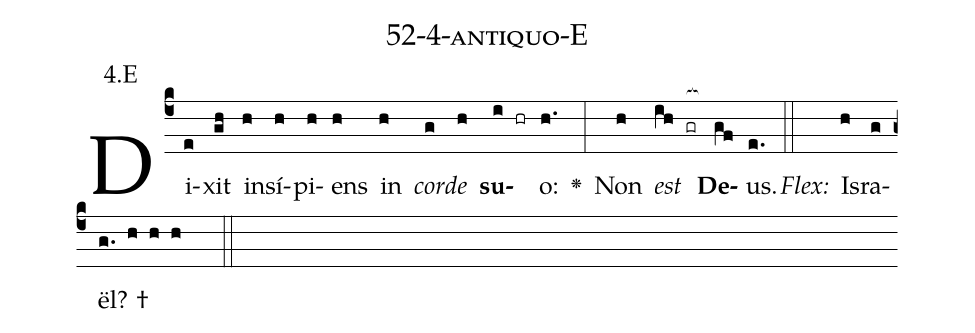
name: 52-4-antiquo-E;
annotation: 4.E;
%%
(c4)Di(e)xit(gh) in(h)sí(h)pi(h)ens(h) in(h) <i>cor</i>(g)<i>de</i>(h) <b>su</b>(i hr)o:(h.) <v>\greheightstar</v>(:) Non(h) <i>est</i>(ih gr[ocb:1{]) <b>De</b>(gf[ocb:0}])us.(e.) (::)
<i>Flex:</i>()  Is(h)ra(g)ël? †(g. h h h  ::)

%E(h) u(g) o(h) u(ih) a(gf) e.(e.) (::)
